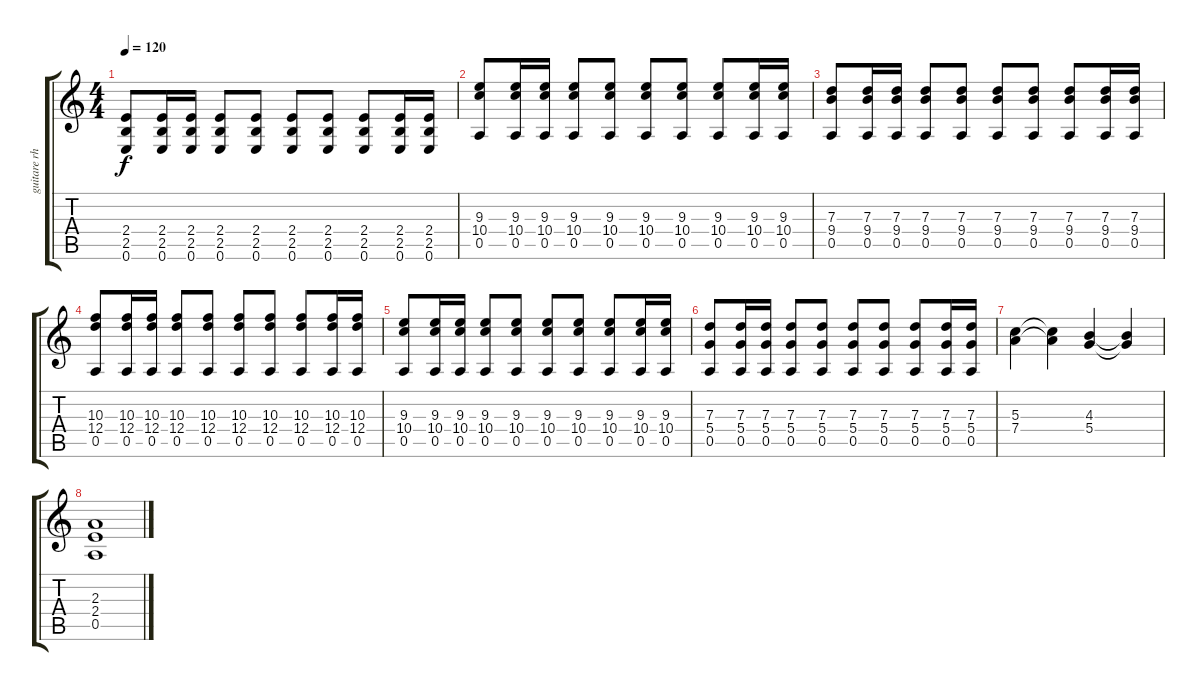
\track ("guitare rhytmique" "guitare rh") {instrument acousticguitarnylon}
\staff {score tabs}
\tuning (E4 B3 G3 D3 A2 E2) {hide}
\ts (4 4)
\tempo 120
\clef g2
\ks c
(2.4 2.5 0.6).8{dy f} (2.4 2.5 0.6).16 (2.4 2.5 0.6).16 (2.4 2.5 0.6).8 (2.4 2.5 0.6).8 (2.4 2.5 0.6).8 (2.4 2.5 0.6).8 (2.4 2.5 0.6).8 (2.4 2.5 0.6).16 (2.4 2.5 0.6).16 |
(9.3 10.4 0.5).8 (9.3 10.4 0.5).16 (9.3 10.4 0.5).16 (9.3 10.4 0.5).8 (9.3 10.4 0.5).8 (9.3 10.4 0.5).8 (9.3 10.4 0.5).8 (9.3 10.4 0.5).8 (9.3 10.4 0.5).16 (9.3 10.4 0.5).16 |
(7.3 9.4 0.5).8 (7.3 9.4 0.5).16 (7.3 9.4 0.5).16 (7.3 9.4 0.5).8 (7.3 9.4 0.5).8 (7.3 9.4 0.5).8 (7.3 9.4 0.5).8 (7.3 9.4 0.5).8 (7.3 9.4 0.5).16 (7.3 9.4 0.5).16 |
(10.3 12.4 0.5).8 (10.3 12.4 0.5).16 (10.3 12.4 0.5).16 (10.3 12.4 0.5).8 (10.3 12.4 0.5).8 (10.3 12.4 0.5).8 (10.3 12.4 0.5).8 (10.3 12.4 0.5).8 (10.3 12.4 0.5).16 (10.3 12.4 0.5).16 |
(9.3 10.4 0.5).8 (9.3 10.4 0.5).16 (9.3 10.4 0.5).16 (9.3 10.4 0.5).8 (9.3 10.4 0.5).8 (9.3 10.4 0.5).8 (9.3 10.4 0.5).8 (9.3 10.4 0.5).8 (9.3 10.4 0.5).16 (9.3 10.4 0.5).16 |
(7.3 5.4 0.5).8 (7.3 5.4 0.5).16 (7.3 5.4 0.5).16 (7.3 5.4 0.5).8 (7.3 5.4 0.5).8 (7.3 5.4 0.5).8 (7.3 5.4 0.5).8 (7.3 5.4 0.5).8 (7.3 5.4 0.5).16 (7.3 5.4 0.5).16 |
(5.3 7.4).4 (5.3{t} 7.4{t}).4 (4.3 5.4).4 (4.3{t} 5.4{t}).4 |
(2.3 2.4 0.5).1{volume 12 instrument overdrivenguitar}
